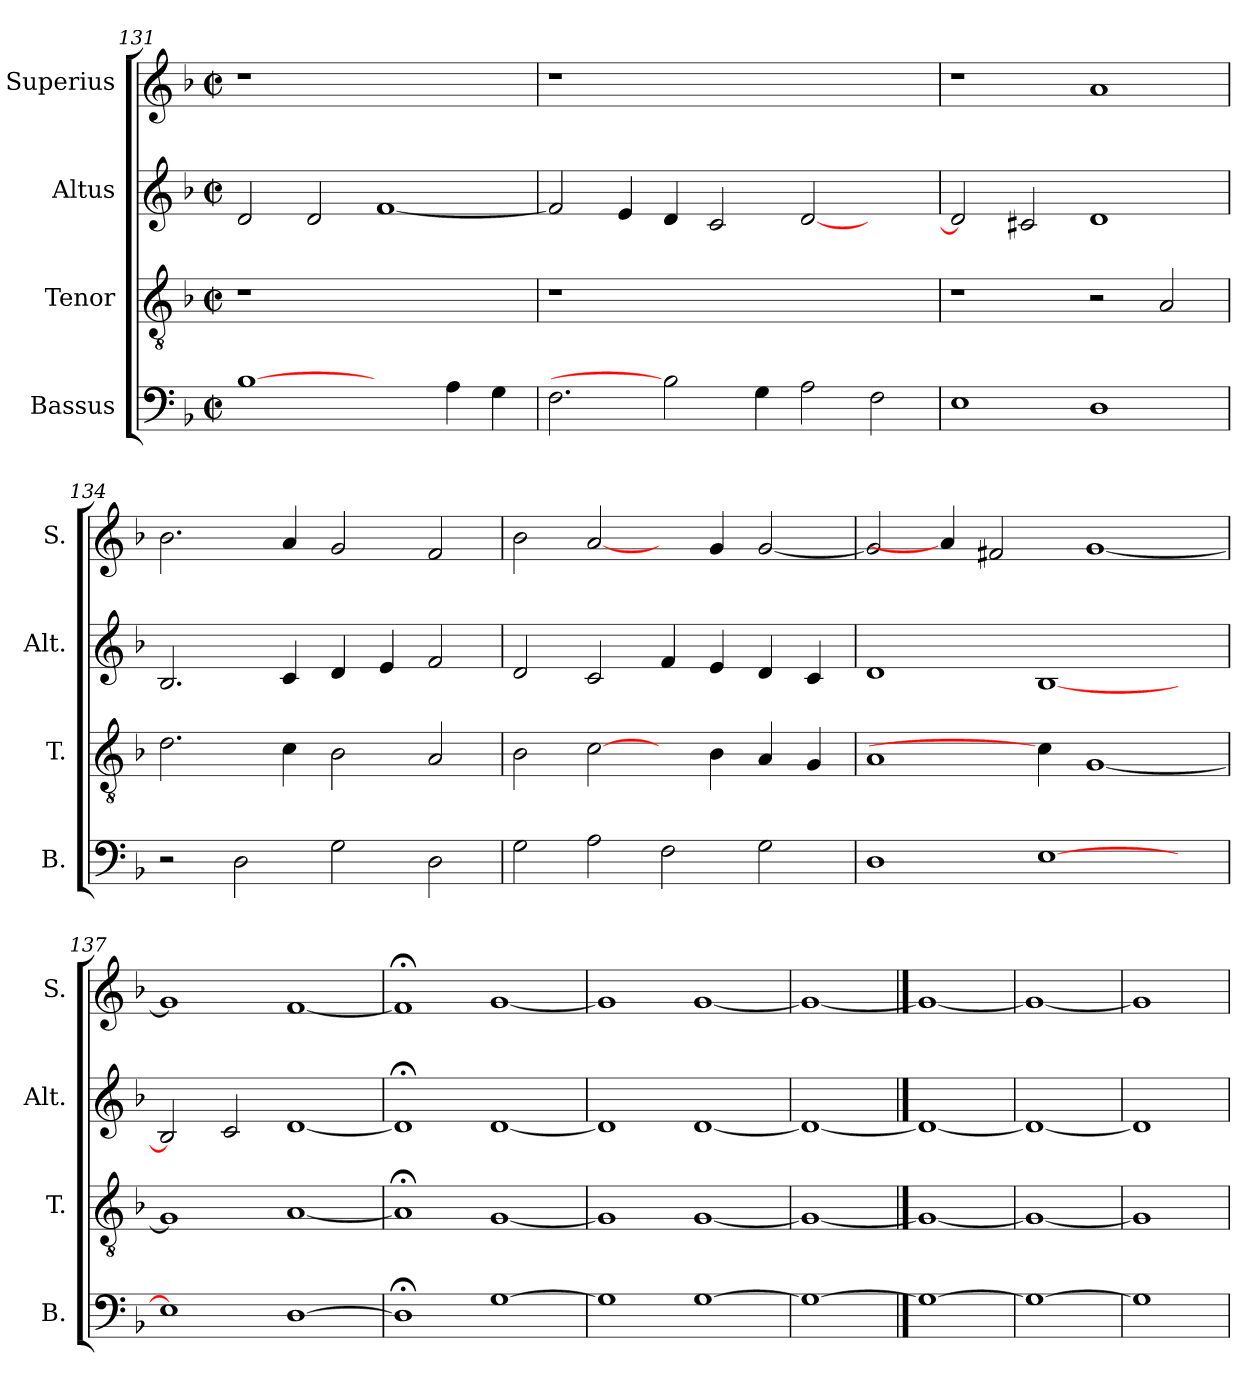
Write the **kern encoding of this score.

**kern	**kern	**kern	**kern
*part4	*part3	*part2	*part1
*staff4	*staff3	*staff2	*staff1
*I"Bassus	*I"Tenor	*I"Altus	*I"Superius
*I'B.	*I'T.	*I'Alt.	*I'S.
*clefF4	*clefGv2	*clefG2	*clefG2
*	*ITrd7c12	*	*
*k[b-]	*k[b-]	*k[b-]	*k[b-]
*F:	*F:	*F:	*F:
*M2/2	*M2/2	*M2/2	*M2/2
*met(c|)	*met(c|)	*met(c|)	*met(c|)
=131	=131	=131	=131
!	!LO:N:vis=1	!	!LO:N:vis=1
[1B-i	1r	2di/	1r
.	.	2di/	.
2ryy	1ryy	[<1fi	1ryy
4Ai\	.	.	.
4Gi\	.	.	.
=132	=132	=132	=132
!	!LO:N:vis=1	!	!LO:N:vis=1
2.Fi\	1r	2fi/]	1r
.	.	4ei/	.
2B-i]	.	4di/	.
.	1.ryy	2ci/	1.ryy
4Gi\	.	.	.
2Ai\	.	[<2di/	.
2Fi\	.	2ryy	.
!!LO:PB:g=z
=133	=133	=133	=133
1Ei	1r	2di/]	1r
.	.	2c#Xi/	.
1Di	2r	1di	1ai
.	2AAi/	.	.
=134	=134	=134	=134
2r	2.Di\	2.B-i/	2.b-i\
2Di\	.	.	.
.	4Ci\	4ci/	4ai/
2Gi\	2BB-i\	4di/	2gi/
.	.	4ei/	.
2Di\	2AAi/	2fi/	2fi/
=135	=135	=135	=135
2Gi\	2BB-i\	2di/	2b-i\
2Ai\	[2Ci\	2ci/	[2ai/
2Fi\	4ryy	4fi/	4ryy
.	4BB-i\	4ei/	4gi/
2Gi\	4AAi/	4di/	[<2gi/
.	4GGi/	4ci/	.
!!LO:LB:g=z
=136	=136	=136	=136
1Di	1AAi	1di	2gi/]
.	.	.	4ai/]
.	.	.	2f#Xi/
[>1Ei	4Ci\]	[<1B-i	.
.	[<1GGi	.	[<1gi
4ryy	.	4ryy	.
=137	=137	=137	=137
1Ei]	1GGi]	2B-i/]	1gi]
.	.	2ci/	.
[>1Di	[<1AAi	[<1di	[<1fi
=138	=138	=138	=138
1D;i]	1AA;i]	1d;i]	1f;i]
[>1Gi	[<1GGi	[<1di	[<1gi
=139	=139	=139	=139
1Gi]	1GGi]	1di]	1gi]
[>1Gi	[<1GGi	[<1di	[<1gi
=140	=140	=140	=140
1Gi_>	1GGi_<	1di_<	1gi_<
==141	==141	==141	==141
1Gi_	1GGi_	1di_	1gi_
=142	=142	=142	=142
1Gi_	1GGi_	1di_	1gi_
=143	=143	=143	=143
1Gi]	1GGi]	1di]	1gi]
=	=	=	=
*-	*-	*-	*-
